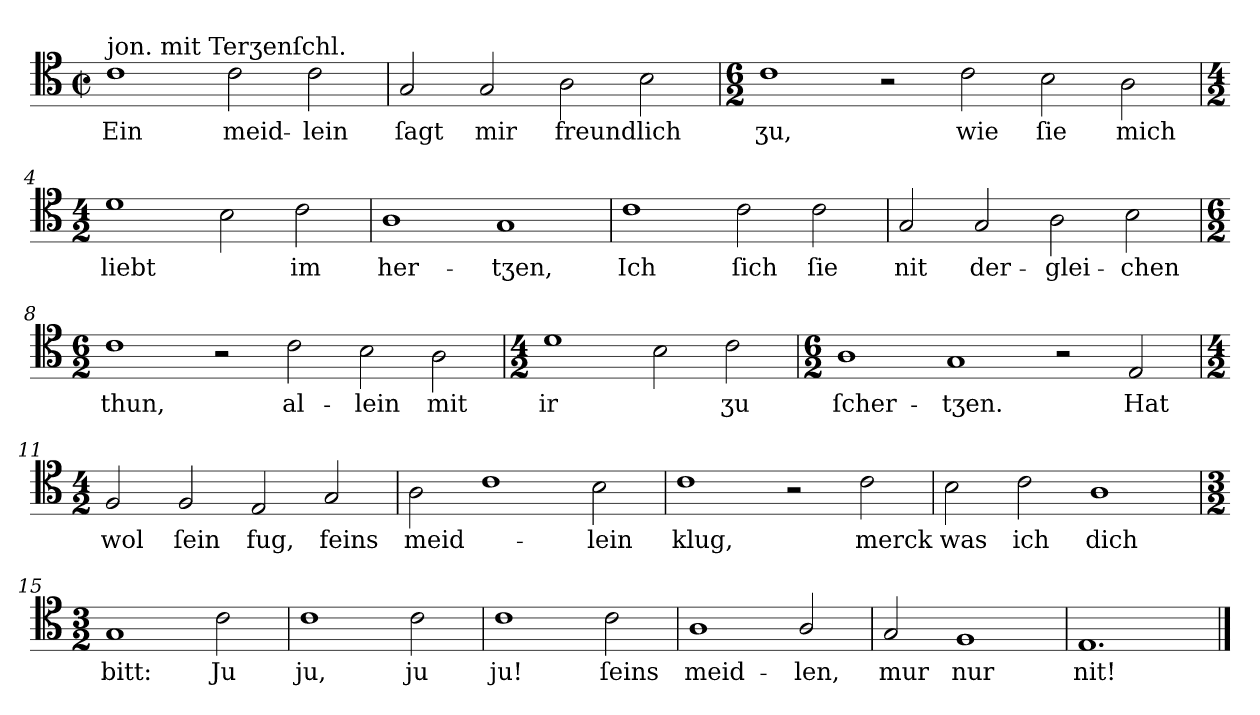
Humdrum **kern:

**kern	**text
*part1	*part1
*staff1	*staff1
*clefC4	*
*k[]	*
*C:ion	*
*M4/2	*
*met(c|)	*
=1	=1
!LO:TX:a:t=jon. mit Terʒenſchl.	!
1c	Ein
2c	meid-
2c	-lein
=2	=2
2G	ſagt
2G	mir
2A	freundlich
2B	.
=3	=3
*M6/2	*
1c	ʒu,
2r	.
2c	wie
2B	ſie
2A	mich
=4	=4
*M4/2	*
1d	liebt
2B	.
2c	im
=5	=5
1A	her-
1G	-tʒen,
=6	=6
1c	Ich
2c	ſich
2c	ſie
=7	=7
2G	nit
2G	der-
2A	-glei-
2B	-chen
=8	=8
*M6/2	*
1c	thun,
2r	.
2c	al-
2B	-lein
2A	mit
=9	=9
*M4/2	*
1d	ir
2B	.
2c	ʒu
=10	=10
*M6/2	*
1A	ſcher-
1G	-tʒen.
2r	.
2E	Hat
=11	=11
*M4/2	*
2F	wol
2F	ſein
2E	fug,
2G	feins
=12	=12
2A	meid-
1c	.
2B	-lein
=13	=13
1c	klug,
2r	.
2c	merck
=14	=14
2B	was
2c	ich
1A	dich
=15	=15
*M3/2	*
1G	bitt:
2c	Ju
=16	=16
1c	ju,
2c	ju
=17	=17
1c	ju!
2c	ſeins
=18	=18
1A	meid-
2A/	-len,
=19	=19
2G	mur
1F	nur
=20	=20
1.E/	nit!
==	==
*-	*-
